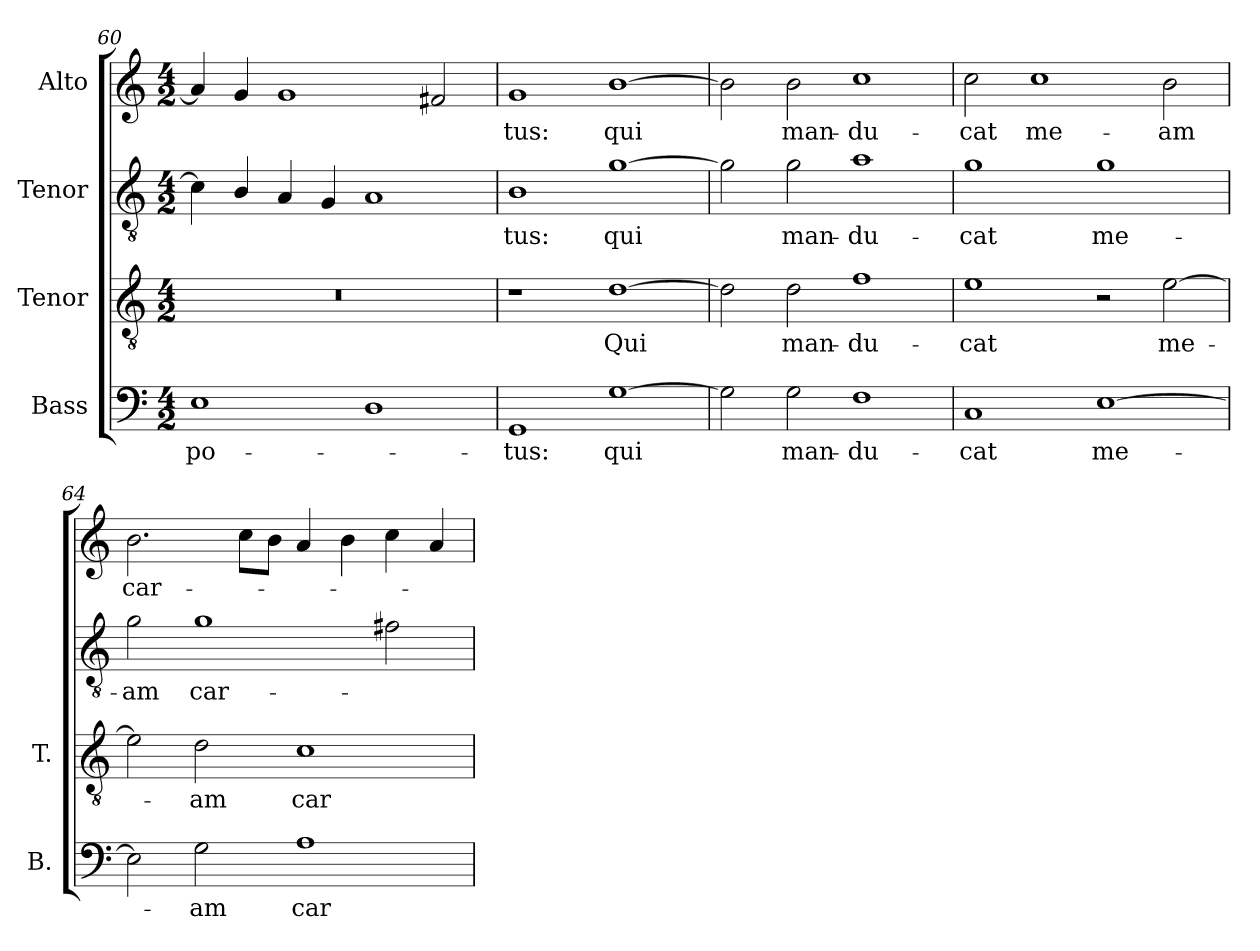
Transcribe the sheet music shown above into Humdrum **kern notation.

**kern	**text	**kern	**text	**kern	**text	**kern	**text
*part4	*part4	*part3	*part3	*part2	*part2	*part1	*part1
*staff4	*staff4	*staff3	*staff3	*staff2	*staff2	*staff1	*staff1
*I"Bass	*	*I"Tenor	*	*I"Tenor	*	*I"Alto	*
*I'B.	*	*I'T.	*	*	*	*	*
*clefF4	*	*clefGv2	*	*clefGv2	*	*clefG2	*
*	*	*ITrd7c12	*	*	*	*	*
*k[]	*	*k[]	*	*k[]	*	*k[]	*
*C:	*	*C:	*	*C:	*	*C:	*
*M4/2	*	*M4/2	*	*M4/2	*	*M4/2	*
=60	=60	=60	=60	=60	=60	=60	=60
!	!LO:LY:b:color=#000000	!LO:N:vis=1	!	!	!	!	!
1Ei	po-	0r	.	4ci\]	.	4ai/]	.
.	.	.	.	4Bi/	.	4gi/	.
.	.	.	.	4Ai/	.	1gi	.
.	.	.	.	4Gi/	.	.	.
1Di	.	.	.	1Ai	.	.	.
.	.	.	.	.	.	2f#Xi/	.
!!LO:LB:g=z
=61	=61	=61	=61	=61	=61	=61	=61
!	!LO:LY:b:color=#000000	!	!	!	!	!	!
!	!	!	!	!	!LO:LY:b:color=#000000	!	!
!	!	!	!	!	!	!	!LO:LY:b:color=#000000
1GGi	-tus:	1r	.	1Bi	-tus:	1gi	-tus:
!	!LO:LY:b:color=#000000	!	!	!	!	!	!
!	!	!	!LO:LY:b:color=#000000	!	!	!	!
!	!	!	!	!	!LO:LY:b:color=#000000	!	!
!	!	!	!	!	!	!	!LO:LY:b:color=#000000
[1Gi	qui	[1Di	Qui	[1gi	qui	[1bi	qui
=62	=62	=62	=62	=62	=62	=62	=62
2Gi\]	.	2Di\]	.	2gi\]	.	2bi\]	.
!	!LO:LY:b:color=#000000	!	!	!	!	!	!
!	!	!	!LO:LY:b:color=#000000	!	!	!	!
!	!	!	!	!	!LO:LY:b:color=#000000	!	!
!	!	!	!	!	!	!	!LO:LY:b:color=#000000
2Gi\	man-	2Di\	man-	2gi\	man-	2bi\	man-
!	!LO:LY:b:color=#000000	!	!	!	!	!	!
!	!	!	!LO:LY:b:color=#000000	!	!	!	!
!	!	!	!	!	!LO:LY:b:color=#000000	!	!
!	!	!	!	!	!	!	!LO:LY:b:color=#000000
1Fi	-du-	1Fi	-du-	1ai	-du-	1cci	-du-
=63	=63	=63	=63	=63	=63	=63	=63
!	!LO:LY:b:color=#000000	!	!	!	!	!	!
!	!	!	!LO:LY:b:color=#000000	!	!	!	!
!	!	!	!	!	!LO:LY:b:color=#000000	!	!
!	!	!	!	!	!	!	!LO:LY:b:color=#000000
1Ci	-cat	1Ei	-cat	1gi	-cat	2cci\	-cat
!	!	!	!	!	!	!	!LO:LY:b:color=#000000
.	.	.	.	.	.	1cci	me-
!	!LO:LY:b:color=#000000	!	!	!	!	!	!
!	!	!	!	!	!LO:LY:b:color=#000000	!	!
[1Ei	me-	2r	.	1gi	me-	.	.
!	!	!	!LO:LY:b:color=#000000	!	!	!	!
!	!	!	!	!	!	!	!LO:LY:b:color=#000000
.	.	[2Ei\	me-	.	.	2bi\	-am
=64	=64	=64	=64	=64	=64	=64	=64
!	!	!	!	!	!LO:LY:b:color=#000000	!	!
!	!	!	!	!	!	!	!LO:LY:b:color=#000000
2Ei\]	.	2Ei\]	.	2gi\	-am	2.bi\	car-
!	!LO:LY:b:color=#000000	!	!	!	!	!	!
!	!	!	!LO:LY:b:color=#000000	!	!	!	!
!	!	!	!	!	!LO:LY:b:color=#000000	!	!
2Gi\	-am	2Di\	-am	1gi	car-	.	.
.	.	.	.	.	.	8cci\L	.
.	.	.	.	.	.	8bi\J	.
!	!LO:LY:b:color=#000000	!	!	!	!	!	!
!	!	!	!LO:LY:b:color=#000000	!	!	!	!
1Ai	car-	1Ci	car-	.	.	4ai/	.
.	.	.	.	.	.	4bi\	.
.	.	.	.	2f#Xi\	.	4cci\	.
.	.	.	.	.	.	4ai/	.
=	=	=	=	=	=	=	=
*-	*-	*-	*-	*-	*-	*-	*-
